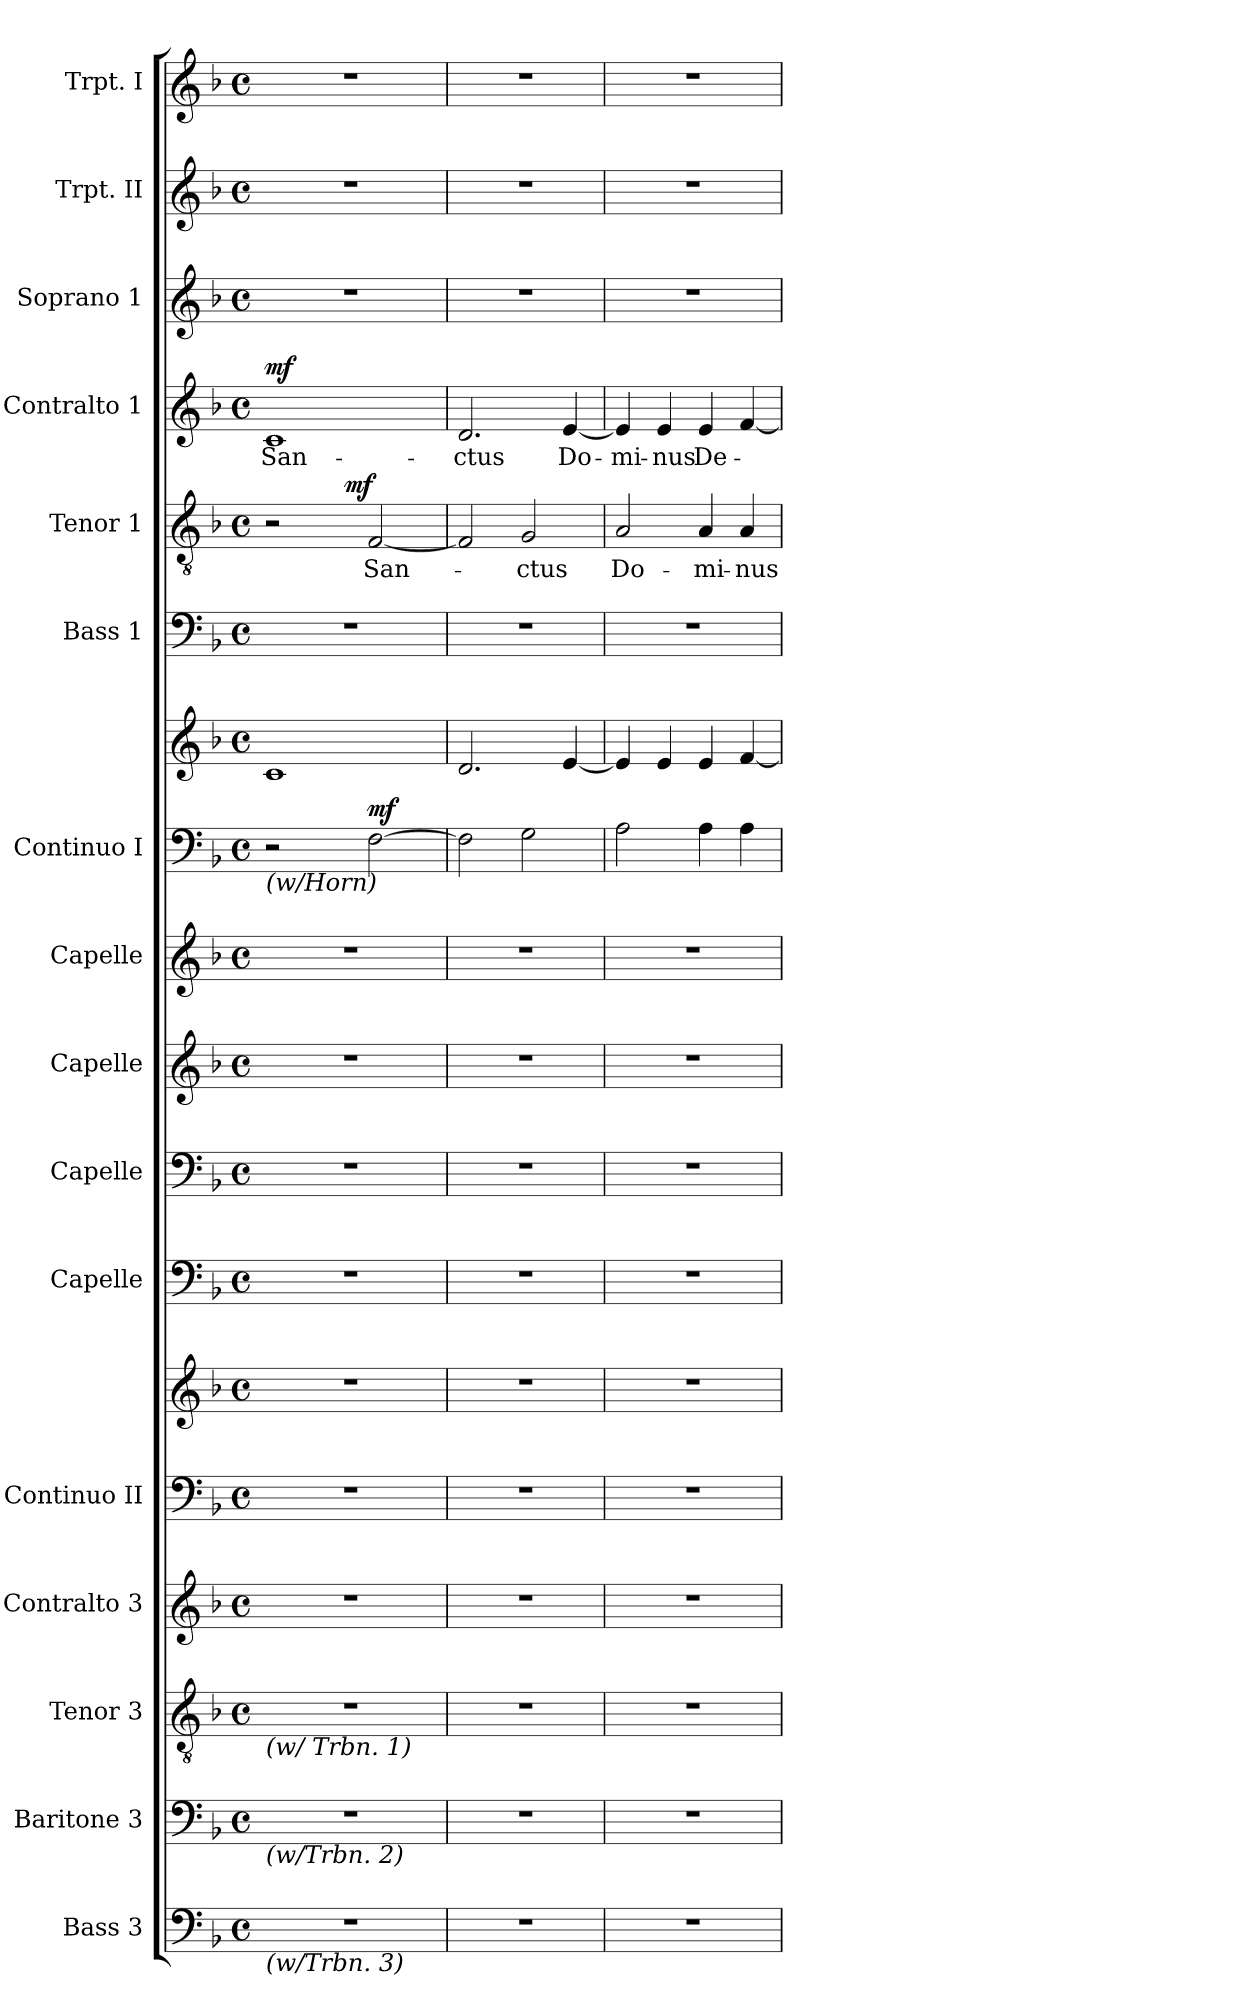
**kern	**kern	**kern	**kern	**kern	**kern	**kern	**kern	**kern	**kern	**kern	**kern	**dynam	**kern	**kern	**text	**dynam	**kern	**text	**dynam	**kern	**kern	**kern
*part16	*part15	*part14	*part13	*part12	*part12	*part11	*part10	*part9	*part8	*part7	*part7	*part7	*part6	*part5	*part5	*part5	*part4	*part4	*part4	*part3	*part2	*part1
*staff18	*staff17	*staff16	*staff15	*staff14	*staff13	*staff12	*staff11	*staff10	*staff9	*staff8	*staff7	*staff7/8	*staff6	*staff5	*staff5	*staff5	*staff4	*staff4	*staff4	*staff3	*staff2	*staff1
*I"Bass 3	*I"Baritone 3	*I"Tenor 3	*I"Contralto 3	*I"Continuo II	*	*I"Capelle	*I"Capelle	*I"Capelle	*I"Capelle	*I"Continuo I	*	*	*I"Bass 1	*I"Tenor 1	*	*	*I"Contralto 1	*	*	*I"Soprano 1	*I"Trpt. II	*I"Trpt. I
*I'Bass 3	*I'Bar. 3	*I'T. 3	*I'Calt.3	*I'Cont. II	*	*I'Capelle	*I'Capelle	*I'Capelle	*I'Capelle	*I'Cont. I	*	*	*I'B 1	*I'T 1	*	*	*I'CA. 1	*	*	*I'Sop. 1	*I'Trpt. II	*I'Trpt. I
*clefF4	*clefF4	*clefGv2	*clefG2	*clefF4	*clefG2	*clefF4	*clefF4	*clefG2	*clefG2	*clefF4	*clefG2	*	*clefF4	*clefGv2	*	*	*clefG2	*	*	*clefG2	*clefG2	*clefG2
*k[b-]	*k[b-]	*k[b-]	*k[b-]	*k[b-]	*k[b-]	*k[b-]	*k[b-]	*k[b-]	*k[b-]	*k[b-]	*k[b-]	*	*k[b-]	*k[b-]	*	*	*k[b-]	*	*	*k[b-]	*k[b-]	*k[b-]
*F:	*F:	*F:	*F:	*F:	*F:	*F:	*F:	*F:	*F:	*F:	*F:	*	*F:	*F:	*	*	*F:	*	*	*F:	*F:	*F:
*M4/4	*M4/4	*M4/4	*M4/4	*M4/4	*M4/4	*M4/4	*M4/4	*M4/4	*M4/4	*M4/4	*M4/4	*	*M4/4	*M4/4	*	*	*M4/4	*	*	*M4/4	*M4/4	*M4/4
*met(c)	*met(c)	*met(c)	*met(c)	*met(c)	*met(c)	*met(c)	*met(c)	*met(c)	*met(c)	*met(c)	*met(c)	*	*met(c)	*met(c)	*	*	*met(c)	*	*	*met(c)	*met(c)	*met(c)
=1	=1	=1	=1	=1	=1	=1	=1	=1	=1	=1	=1	=1	=1	=1	=1	=1	=1	=1	=1	=1	=1	=1
!	!	!	!	!	!	!	!	!	!	!LO:TX:b:i:t=(w/Horn)	!	!	!	!	!	!	!	!	!	!	!	!
!	!	!LO:TX:b:i:t=(w/ Trbn. 1)	!	!	!	!	!	!	!	!	!	!	!	!	!	!	!	!	!	!	!	!
!	!LO:TX:b:i:t=(w/Trbn. 2)	!	!	!	!	!	!	!	!	!	!	!	!	!	!	!	!	!	!	!	!	!
!LO:TX:b:i:t=(w/Trbn. 3)	!	!	!	!	!	!	!	!	!	!	!	!	!	!	!	!	!	!	!	!	!	!
!	!	!	!	!	!	!	!	!	!	!	!	!	!	!	!	!	!	!	!LO:DY:a	!	!	!
*	*	*	*	*	*	*	*	*	*	*	*	*	*	*^	*	*	*	*	*	*	*	*
1r	1r	1r	1r	1r	1r	1r	1r	1r	1r	2r	1c	.	1r	2r	4ryy	.	.	1c	San-	mf	1r	1r	1r
.	.	.	.	.	.	.	.	.	.	.	.	.	.	.	8ryy	.	.	.	.	.	.	.	.
.	.	.	.	.	.	.	.	.	.	.	.	.	.	.	32ryy	.	.	.	.	.	.	.	.
!	!	!	!	!	!	!	!	!	!	!	!	!	!	!	!	!	!LO:DY:a	!	!	!	!	!	!
.	.	.	.	.	.	.	.	.	.	.	.	.	.	.	2ryy	.	mf	.	.	.	.	.	.
!	!	!	!	!	!	!	!	!	!	!	!	!LO:DY:a=2	!	!	!	!	!	!	!	!	!	!	!
.	.	.	.	.	.	.	.	.	.	[2F\	.	mf	.	[2F/	.	San-	.	.	.	.	.	.	.
.	.	.	.	.	.	.	.	.	.	.	.	.	.	.	16.ryy	.	.	.	.	.	.	.	.
*	*	*	*	*	*	*	*	*	*	*	*	*	*	*v	*v	*	*	*	*	*	*	*	*
=2	=2	=2	=2	=2	=2	=2	=2	=2	=2	=2	=2	=2	=2	=2	=2	=2	=2	=2	=2	=2	=2	=2
1r	1r	1r	1r	1r	1r	1r	1r	1r	1r	2F\]	2.d/	.	1r	2F/]	.	.	2.d/	-ctus	.	1r	1r	1r
.	.	.	.	.	.	.	.	.	.	2G\	.	.	.	2G/	-ctus	.	.	.	.	.	.	.
.	.	.	.	.	.	.	.	.	.	.	[4e/	.	.	.	.	.	[4e/	Do-	.	.	.	.
=3	=3	=3	=3	=3	=3	=3	=3	=3	=3	=3	=3	=3	=3	=3	=3	=3	=3	=3	=3	=3	=3	=3
1r	1r	1r	1r	1r	1r	1r	1r	1r	1r	2A\	4e/]	.	1r	2A/	Do-	.	4e/]	-mi-	.	1r	1r	1r
.	.	.	.	.	.	.	.	.	.	.	4e/	.	.	.	.	.	4e/	-nus	.	.	.	.
.	.	.	.	.	.	.	.	.	.	4A\	4e/	.	.	4A/	-mi-	.	4e/	De-	.	.	.	.
.	.	.	.	.	.	.	.	.	.	4A\	[4f/	.	.	4A/	-nus	.	[4f/	.	.	.	.	.
=	=	=	=	=	=	=	=	=	=	=	=	=	=	=	=	=	=	=	=	=	=	=
*-	*-	*-	*-	*-	*-	*-	*-	*-	*-	*-	*-	*-	*-	*-	*-	*-	*-	*-	*-	*-	*-	*-
